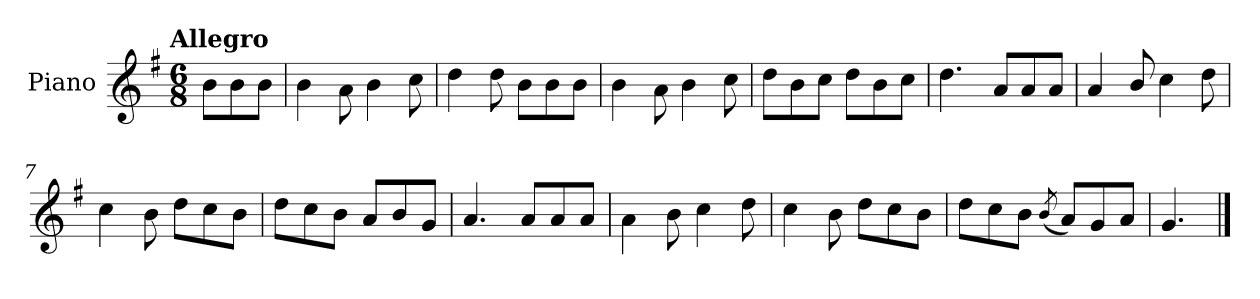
**kern
*part1
*staff1
*I"Piano
*I'Pno.
*clefG2
*k[f#]
!!LO:TX:omd:t=Allegro
*M6/8
*MM144
=
8b\L
8b\
8b\J
=1
4b\
8a\
4b\
8cc\
=2
4dd\
8dd\
8b\L
8b\
8b\J
=3
4b\
8a\
4b\
8cc\
!!LO:LB:g=z
=4
8dd\L
8b\
8cc\J
8dd\L
8b\
8cc\J
=5
4.dd\
8a/L
8a/
8a/J
=6
4a/
8b/
4cc\
8dd\
=7
4cc\
8b\
8dd\L
8cc\
8b\J
=8
8dd\L
8cc\
8b\J
8a/L
8b/
8g/J
!!LO:LB:g=z
=9
4.a/
8a/L
8a/
8a/J
=10
4a\
8b\
4cc\
8dd\
=11
4cc\
8b\
8dd\L
8cc\
8b\J
=12
8dd\L
8cc\
8b\J
(<8qb/
8a/L)
8g/
8a/J
=13
4.g/
==
*-
